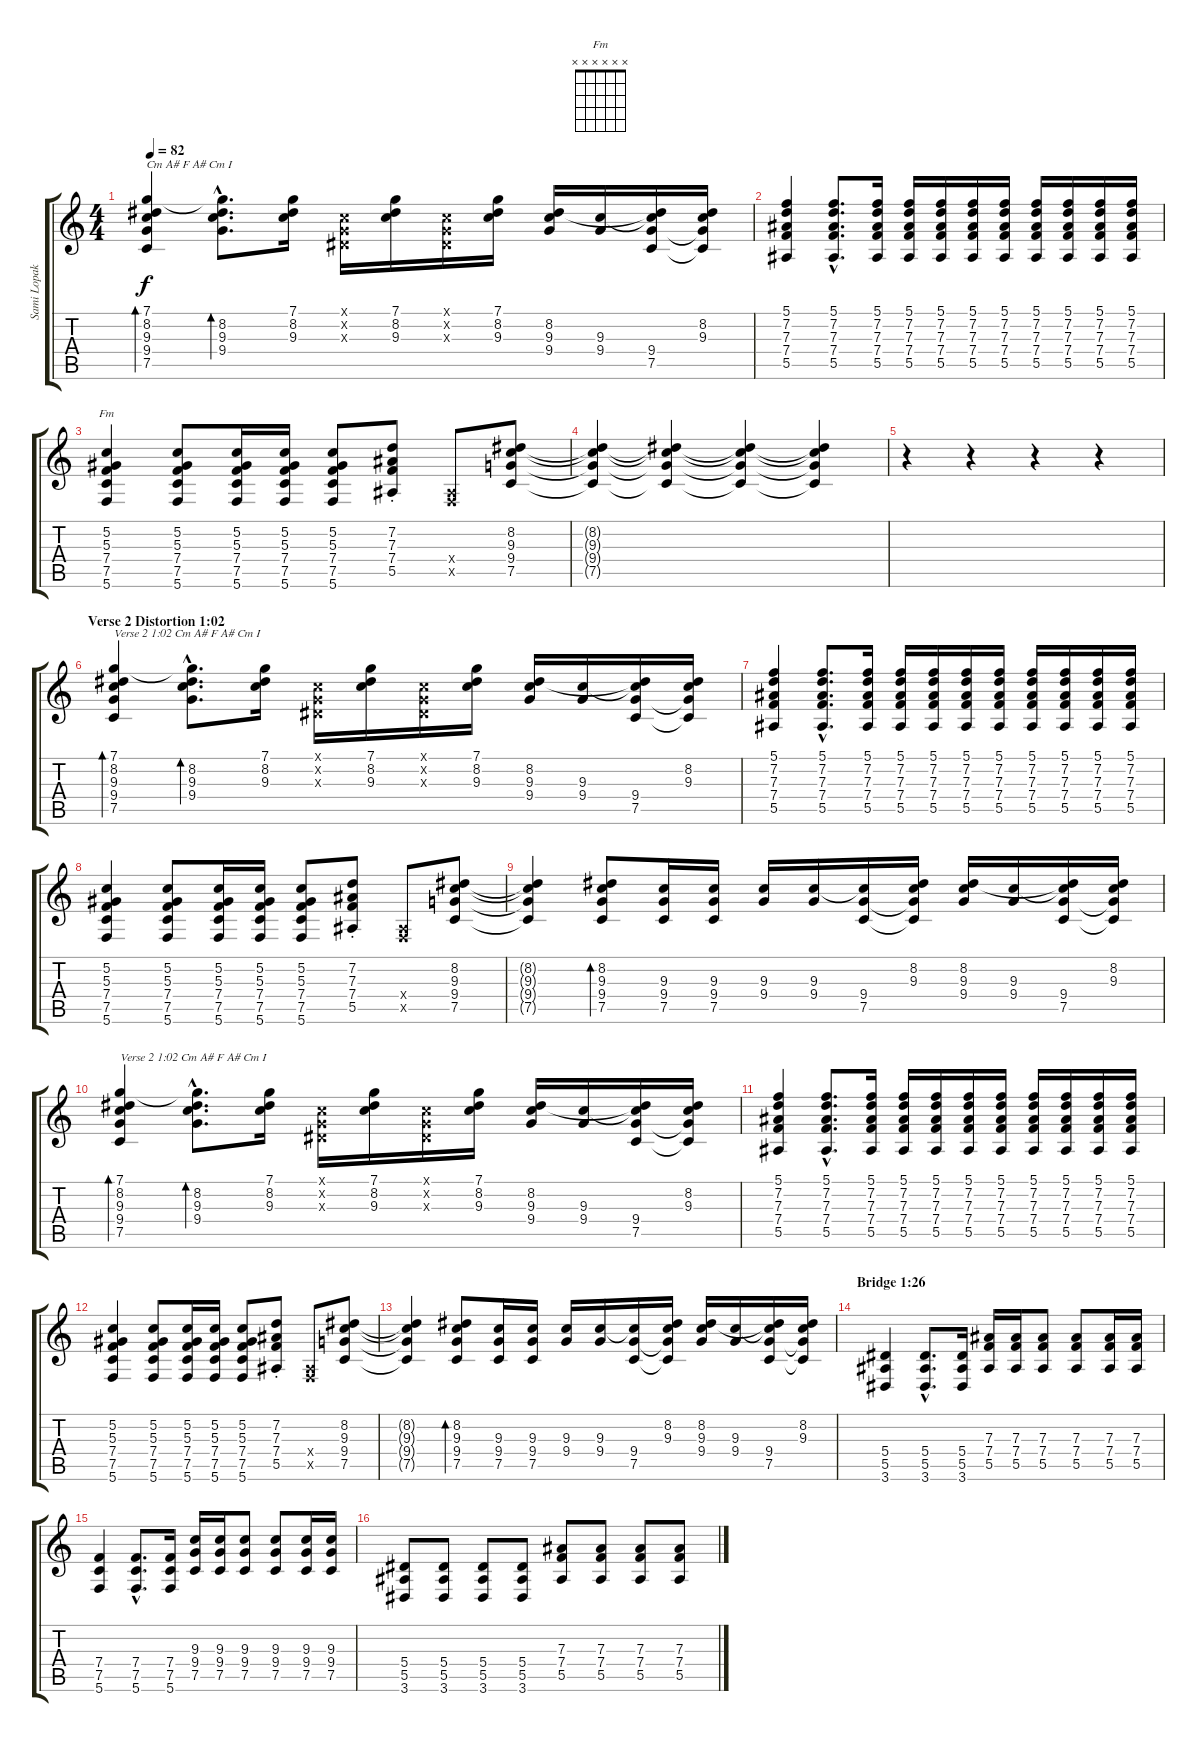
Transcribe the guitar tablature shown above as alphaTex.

\track ("Sami Lopakka (Rhythm / Double Guitar)" "Sami Lopak") {instrument electricguitarjazz}
\staff {score tabs}
\tuning (C4 G3 Eb3 Bb2 F2 C2) {hide}
\chord ("Fm" x x x x x x)
\ts (4 4)
\tempo 82
\clef g2
\ks c
(7.1 8.2 9.3 9.4 7.5).4{bd 30 txt "Cm A# F A# Cm I" dy f} (7.1{hac t} 8.2{hac} 9.3{hac} 9.4{hac}).8{d bd 30} (7.1 8.2 9.3).16 (0.1{x} 0.2{x} 0.3{x}).16 (7.1 8.2 9.3).16 (0.1{x} 0.2{x} 0.3{x}).16 (7.1 8.2 9.3).16 (8.2 9.3 9.4).16 (9.3 9.4).16 (8.2{t} 9.3{t} 9.4 7.5).16 (8.2 9.3 9.4{t} 7.5{t}).16 |
(5.1 7.2 7.3 7.4 5.5).4 (5.1{hac} 7.2{hac} 7.3{hac} 7.4{hac} 5.5{hac}).8{d} (5.1 7.2 7.3 7.4 5.5).16 (5.1 7.2 7.3 7.4 5.5).16 (5.1 7.2 7.3 7.4 5.5).16 (5.1 7.2 7.3 7.4 5.5).16 (5.1 7.2 7.3 7.4 5.5).16 (5.1 7.2 7.3 7.4 5.5).16 (5.1 7.2 7.3 7.4 5.5).16 (5.1 7.2 7.3 7.4 5.5).16 (5.1 7.2 7.3 7.4 5.5).16 |
(5.2 5.3 7.4 7.5 5.6).4{ch "Fm"} (5.2 5.3 7.4 7.5 5.6).8 (5.2 5.3 7.4 7.5 5.6).16 (5.2 5.3 7.4 7.5 5.6).16 (5.2 5.3 7.4 7.5 5.6).8 (7.2{st} 7.3{st} 7.4{st} 5.5{st}).8 (0.4{x} 0.5{x}).8 (8.2 9.3 9.4 7.5).8 |
(8.2{t} 9.3{t} 9.4{t} 7.5{t}).4 (8.2{t} 9.3{t} 9.4{t} 7.5{t}).4 (8.2{t} 9.3{t} 9.4{t} 7.5{t}).4 (8.2{t} 9.3{t} 9.4{t} 7.5{t}).4 |
r.4 r.4 r.4 r.4 |
\section ("" "Verse 2 Distortion 1:02")
(7.1 8.2 9.3 9.4 7.5).4{bd 30 txt "Verse 2 1:02 Cm A# F A# Cm I" instrument distortionguitar} (7.1{hac t} 8.2{hac} 9.3{hac} 9.4{hac}).8{d bd 30} (7.1 8.2 9.3).16 (0.1{x} 0.2{x} 0.3{x}).16 (7.1 8.2 9.3).16 (0.1{x} 0.2{x} 0.3{x}).16 (7.1 8.2 9.3).16 (8.2 9.3 9.4).16 (9.3 9.4).16 (8.2{t} 9.3{t} 9.4 7.5).16 (8.2 9.3 9.4{t} 7.5{t}).16 |
(5.1 7.2 7.3 7.4 5.5).4 (5.1{hac} 7.2{hac} 7.3{hac} 7.4{hac} 5.5{hac}).8{d} (5.1 7.2 7.3 7.4 5.5).16 (5.1 7.2 7.3 7.4 5.5).16 (5.1 7.2 7.3 7.4 5.5).16 (5.1 7.2 7.3 7.4 5.5).16 (5.1 7.2 7.3 7.4 5.5).16 (5.1 7.2 7.3 7.4 5.5).16 (5.1 7.2 7.3 7.4 5.5).16 (5.1 7.2 7.3 7.4 5.5).16 (5.1 7.2 7.3 7.4 5.5).16 |
(5.2 5.3 7.4 7.5 5.6).4 (5.2 5.3 7.4 7.5 5.6).8 (5.2 5.3 7.4 7.5 5.6).16 (5.2 5.3 7.4 7.5 5.6).16 (5.2 5.3 7.4 7.5 5.6).8 (7.2{st} 7.3{st} 7.4{st} 5.5{st}).8 (0.4{x} 0.5{x}).8 (8.2 9.3 9.4 7.5).8 |
(8.2{t} 9.3{t} 9.4{t} 7.5{t}).4 (8.2 9.3 9.4 7.5).8{bd 30} (9.3 9.4 7.5).16 (9.3 9.4 7.5).16 (9.3 9.4).16 (9.3 9.4).16 (9.3{t} 9.4 7.5).16 (8.2 9.3 9.4{t} 7.5{t}).16 (8.2 9.3 9.4).16 (9.3 9.4).16 (8.2{t} 9.3{t} 9.4 7.5).16 (8.2 9.3 9.4{t} 7.5{t}).16 |
(7.1 8.2 9.3 9.4 7.5).4{bd 30 txt "Verse 2 1:02 Cm A# F A# Cm I" instrument distortionguitar} (7.1{hac t} 8.2{hac} 9.3{hac} 9.4{hac}).8{d bd 30} (7.1 8.2 9.3).16 (0.1{x} 0.2{x} 0.3{x}).16 (7.1 8.2 9.3).16 (0.1{x} 0.2{x} 0.3{x}).16 (7.1 8.2 9.3).16 (8.2 9.3 9.4).16 (9.3 9.4).16 (8.2{t} 9.3{t} 9.4 7.5).16 (8.2 9.3 9.4{t} 7.5{t}).16 |
(5.1 7.2 7.3 7.4 5.5).4 (5.1{hac} 7.2{hac} 7.3{hac} 7.4{hac} 5.5{hac}).8{d} (5.1 7.2 7.3 7.4 5.5).16 (5.1 7.2 7.3 7.4 5.5).16 (5.1 7.2 7.3 7.4 5.5).16 (5.1 7.2 7.3 7.4 5.5).16 (5.1 7.2 7.3 7.4 5.5).16 (5.1 7.2 7.3 7.4 5.5).16 (5.1 7.2 7.3 7.4 5.5).16 (5.1 7.2 7.3 7.4 5.5).16 (5.1 7.2 7.3 7.4 5.5).16 |
(5.2 5.3 7.4 7.5 5.6).4 (5.2 5.3 7.4 7.5 5.6).8 (5.2 5.3 7.4 7.5 5.6).16 (5.2 5.3 7.4 7.5 5.6).16 (5.2 5.3 7.4 7.5 5.6).8 (7.2{st} 7.3{st} 7.4{st} 5.5{st}).8 (0.4{x} 0.5{x}).8 (8.2 9.3 9.4 7.5).8 |
(8.2{t} 9.3{t} 9.4{t} 7.5{t}).4 (8.2 9.3 9.4 7.5).8{bd 30} (9.3 9.4 7.5).16 (9.3 9.4 7.5).16 (9.3 9.4).16 (9.3 9.4).16 (9.3{t} 9.4 7.5).16 (8.2 9.3 9.4{t} 7.5{t}).16 (8.2 9.3 9.4).16 (9.3 9.4).16 (8.2{t} 9.3{t} 9.4 7.5).16 (8.2 9.3 9.4{t} 7.5{t}).16 |
\section ("" "Bridge 1:26")
(5.4 5.5 3.6).4 (5.4{hac} 5.5{hac} 3.6{hac}).8{d} (5.4 5.5 3.6).16 (7.3 7.4 5.5).16 (7.3 7.4 5.5).16 (7.3 7.4 5.5).8 (7.3 7.4 5.5).8 (7.3 7.4 5.5).16 (7.3 7.4 5.5).16 |
(7.4 7.5 5.6).4 (7.4{hac} 7.5{hac} 5.6{hac}).8{d} (7.4 7.5 5.6).16 (9.3 9.4 7.5).16 (9.3 9.4 7.5).16 (9.3 9.4 7.5).8 (9.3 9.4 7.5).8 (9.3 9.4 7.5).16 (9.3 9.4 7.5).16 |
(5.4 5.5 3.6).8 (5.4 5.5 3.6).8 (5.4 5.5 3.6).8 (5.4 5.5 3.6).8 (7.3 7.4 5.5).8 (7.3 7.4 5.5).8 (7.3 7.4 5.5).8 (7.3 7.4 5.5).8
